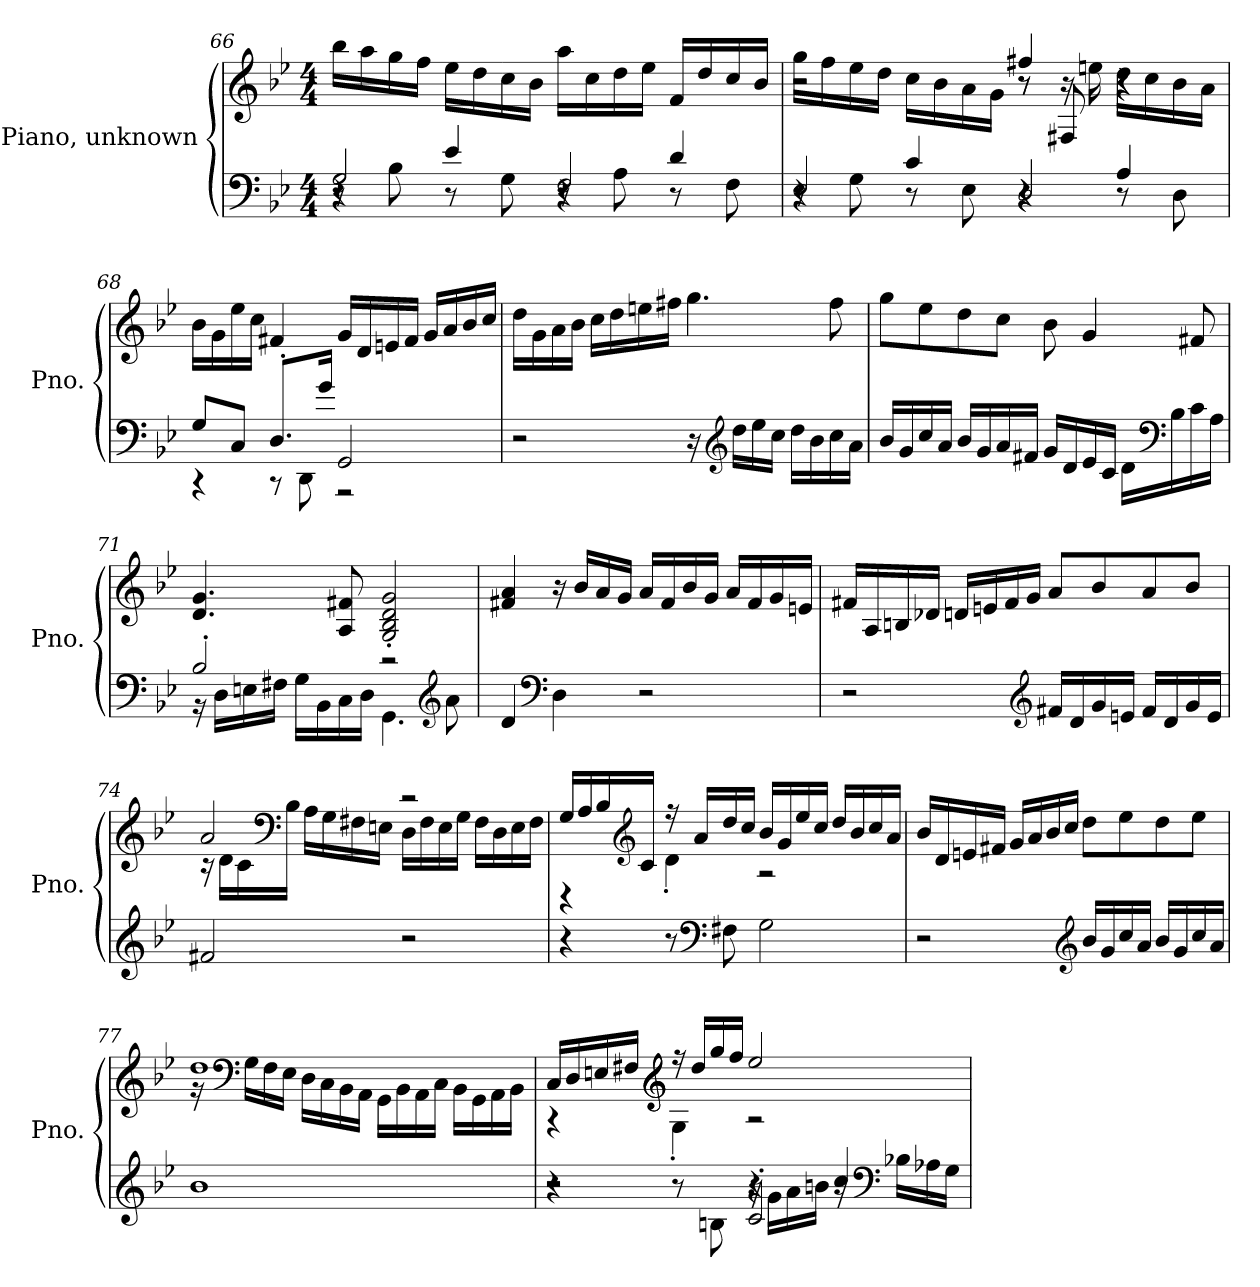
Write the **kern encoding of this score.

**kern	**kern
*part1	*part1
*staff2	*staff1
*I"Piano, unknown	*
*I'Pno.	*
!!LO:LB:g=z
*clefF4	*clefG2
*k[b-e-]	*k[b-e-]
*M4/4	*M4/4
=66	=66
*^	*
*	*^	*
4r	8r	2G/	16bb-\LL
.	.	.	16aa\
.	8B-\	.	16gg\
.	.	.	16ff\JJ
4e-/	8r	.	16ee-\LL
.	.	.	16dd\
.	8G\	.	16cc\
.	.	.	16b-\JJ
4r	8r	2F/	16aa\LL
.	.	.	16cc\
.	8A\	.	16dd\
.	.	.	16ee-\JJ
4d/	8r	.	16f/LL
.	.	.	16dd/
.	8F\	.	16cc/
.	.	.	16b-/JJ
=67	=67	=67	=67
*	*	*	*^
*	*	*	*	*^
4r	8r	2E-/	2r	16gg\LL	2r
.	.	.	.	16ff\	.
.	8G\	.	.	16ee-\	.
.	.	.	.	16dd\JJ	.
4c/	8r	.	.	16cc\LL	.
.	.	.	.	16b-\	.
.	8E-\	.	.	16a\	.
.	.	.	.	16g\JJ	.
4r	4r	2D/	4ff#X/	8r	8r
.	.	.	.	16r	8F#X/
.	.	.	.	16een\	.
4A/	8r	.	4r	16dd\LL	4r
.	.	.	.	16cc\	.
.	8D\	.	.	16b-\	.
.	.	.	.	16a\JJ	.
*	*v	*v	*	*	*
*	*	*v	*v	*v
!!LO:LB:g=z
=68	=68	=68
8G/L	4r	16b-\LL
.	.	16g\
8C/J	.	16ee-\
.	.	16cc\JJ
8.D'/L	8r	4f#X/
.	8DD\	.
16g/Jk	.	.
2GG/	2r	16g/LL
.	.	16d/
.	.	16en/
.	.	16f#/JJ
.	.	16g/LL
.	.	16a/
.	.	16b-/
.	.	16cc/JJ
*v	*v	*
=69	=69
2r	16dd\LL
.	16g\
.	16a\
.	16b-\JJ
.	16cc\LL
.	16dd\
.	16een\
.	16ff#X\JJ
16r	4.gg\
*clefG2	*
16dd\LL	.
16ee-\	.
16cc\JJ	.
16dd\LL	.
16b-\	.
16cc\	8ff#\
16a\JJ	.
!!LO:PB:g=z
=70	=70
16b-/LL	8gg\L
16g/	.
16cc/	8ee-\
16a/JJ	.
16b-/LL	8dd\
16g/	.
16a/	8cc\J
16f#X/JJ	.
16g/LL	8b-\
16d/	.
16e-/	4g/
16c/JJ	.
16d\LL	.
*clefF4	*
16B-\	.
16c\	8f#X/
16A\JJ	.
=71	=71
*^	*
2B-'/	16r	4.d/ 4.g/
.	16D\LL	.
.	16En\	.
.	16F#X\JJ	.
.	16G\LL	.
.	16BB-\	.
.	16C\	8A/ 8f#X/
.	16D\JJ	.
2r	4.GG\	2G/' 2B-/' 2d/' 2g/'
*clefG2	*	*
.	8a\	.
*v	*v	*
!!LO:LB:g=z
=72	=72
4d/	4f#X/ 4a/
*clefF4	*
4D\	16r
.	16b-/LL
.	16a/
.	16g/JJ
2r	16a/LL
.	16f#/
.	16b-/
.	16g/JJ
.	16a/LL
.	16f#/
.	16g/
.	16en/JJ
=73	=73
2r	16f#X/LL
.	16A/
.	16Bn/
.	16d-X/JJ
.	16dn/LL
.	16en/
.	16f#/
.	16g/JJ
*clefG2	*
16f#X/LL	8a/L
16d/	.
16g/	8b-/
16en/JJ	.
16f#/LL	8a/
16d/	.
16g/	8b-/J
16e/JJ	.
!!LO:LB:g=z
=74	=74
*	*^
2f#X/	2a/	16r
.	.	16d\LL
.	.	16c\
*	*clefF4	*
.	.	16B-\JJ
.	.	16A\LL
.	.	16G\
.	.	16F#X\
.	.	16En\JJ
2r	2r	16D\LL
.	.	16F#\
.	.	16E\
.	.	16G\JJ
.	.	16F#\LL
.	.	16D\
.	.	16E\
.	.	16F#\JJ
=75	=75	=75
4r	16G/LL	4r
.	16A/	.
.	16B-/	.
*	*clefG2	*
.	16c/JJ	.
8r	16r	4d'\
.	16a/LL	.
*clefF4	*	*
8F#X\	16dd/	.
.	16cc/JJ	.
2G\	16b-/LL	2r
.	16g/	.
.	16ee-/	.
.	16cc/JJ	.
.	16dd/LL	.
.	16b-/	.
.	16cc/	.
.	16a/JJ	.
*	*v	*v
!!LO:LB:g=z
=76	=76
2r	16b-/LL
.	16d/
.	16en/
.	16f#X/JJ
.	16g/LL
.	16a/
.	16b-/
.	16cc/JJ
*clefG2	*
16b-/LL	8dd\L
16g/	.
16cc/	8ee-\
16a/JJ	.
16b-/LL	8dd\
16g/	.
16cc/	8ee-\J
16a/JJ	.
=77	=77
*	*^
1b-	1dd	16r
*	*clefF4	*
.	.	16G\LL
.	.	16F\
.	.	16E-\JJ
.	.	16D\LL
.	.	16C\
.	.	16BB-\
.	.	16AA\JJ
.	.	16GG\LL
.	.	16BB-\
.	.	16AA\
.	.	16C\JJ
.	.	16BB-\LL
.	.	16GG\
.	.	16AA\
.	.	16BB-\JJ
!!LO:LB:g=z	!!
=78	=78	=78
*^	*	*
*	*^	*	*
2r	4r	2r	16C/LL	4r
.	.	.	16D/	.
.	.	.	16En/	.
.	.	.	16F#X/JJ	.
*	*	*	*clefG2	*
.	8r	.	16r	4G'\
.	.	.	16dd/LL	.
.	8Bn\	.	16gg/	.
.	.	.	16ff/JJ	.
4r	16r	2c'/	2ee-/	2r
.	16g\LL	.	.	.
.	16a\	.	.	.
.	16bn\JJ	.	.	.
4cc/	16r	.	.	.
*clefF4	*	*	*	*
.	16B-X\LL	.	.	.
.	16A-X\	.	.	.
.	16G\JJ	.	.	.
*v	*v	*v	*	*
*	*v	*v
=	=
*-	*-
